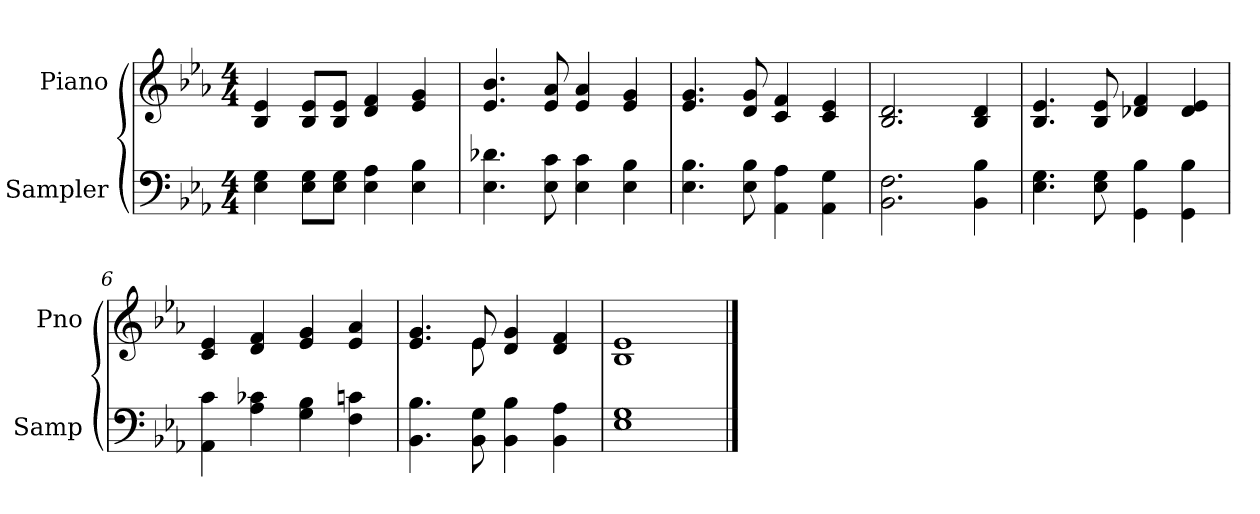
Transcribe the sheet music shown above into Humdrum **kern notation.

**kern	**kern
*part2	*part1
*staff2	*staff1
*I"Sampler	*I"Piano
*I'Samp	*I'Pno
*clefF4	*clefG2
*k[b-e-a-]	*k[b-e-a-]
*E-:	*E-:
*M4/4	*M4/4
=1	=1
4E- 4G	4B- 4e-
8E-\ 8G\L	8B-/ 8e-/L
8E-\ 8G\J	8B-/ 8e-/J
4E- 4A-	4d 4f
4E- 4B-	4e- 4g
=2	=2
4.E- 4.d-X	4.e- 4.b-
8E- 8c	8e- 8a-
4E- 4c	4e- 4a-
4E- 4B-	4e- 4g
=3	=3
4.E- 4.B-	4.e- 4.g
8E- 8B-	8d 8g
4AA- 4A-	4c 4f
4AA- 4G	4c 4e-
=4	=4
2.BB- 2.F	2.B- 2.d
4BB- 4B-	4B- 4d
=5	=5
4.E- 4.G	4.B- 4.e-
8E- 8G	8B- 8e-
4GG 4B-	4d-X 4f
4GG 4B-	4d- 4e-
=6	=6
4AA- 4c	4c 4e-
4A- 4c-X	4d 4f
4G 4B-	4e- 4g
4F 4cn	4e- 4a-
=7	=7
*	*^
4.BB- 4.B-	4.e- 4.g	4.ryy
8BB- 8G	8e-/	8e-
4BB- 4B-	4d 4g	2ryy
4BB- 4A-	4d 4f	.
*	*v	*v
=8	=8
1E- 1G	1B- 1e-
==	==
*-	*-
